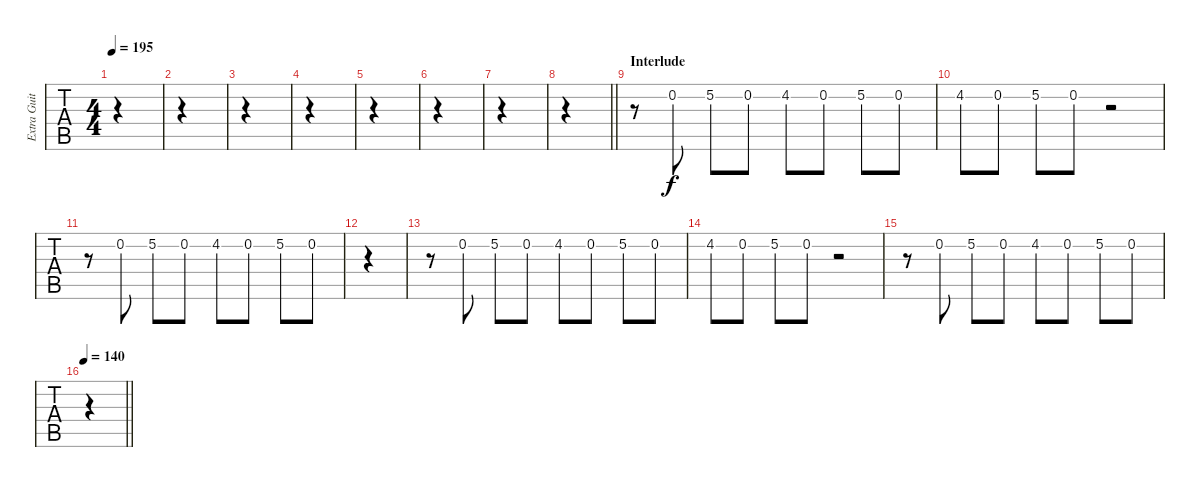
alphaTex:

\track ("Extra Guitar" "Extra Guit") {instrument distortionguitar}
\staff {tabs}
\tuning (Eb4 Bb3 Gb3 Db3 Ab2 Eb2) {hide}
\ts (4 4)
\tempo 195
\clef g2
\ks c
|
|
|
|
|
|
|
\barLineRight lightlight
|
\section ("" "Interlude")
r.8 0.2.8 5.2.8 0.2.8 4.2.8 0.2.8 5.2.8 0.2.8 |
4.2.8 0.2.8 5.2.8 0.2.8 r.2 |
r.8 0.2.8 5.2.8 0.2.8 4.2.8 0.2.8 5.2.8 0.2.8 |
|
r.8 0.2.8 5.2.8 0.2.8 4.2.8 0.2.8 5.2.8 0.2.8 |
4.2.8 0.2.8 5.2.8 0.2.8 r.2 |
r.8 0.2.8 5.2.8 0.2.8 4.2.8 0.2.8 5.2.8 0.2.8 |
\tempo 140
\barLineRight lightlight
